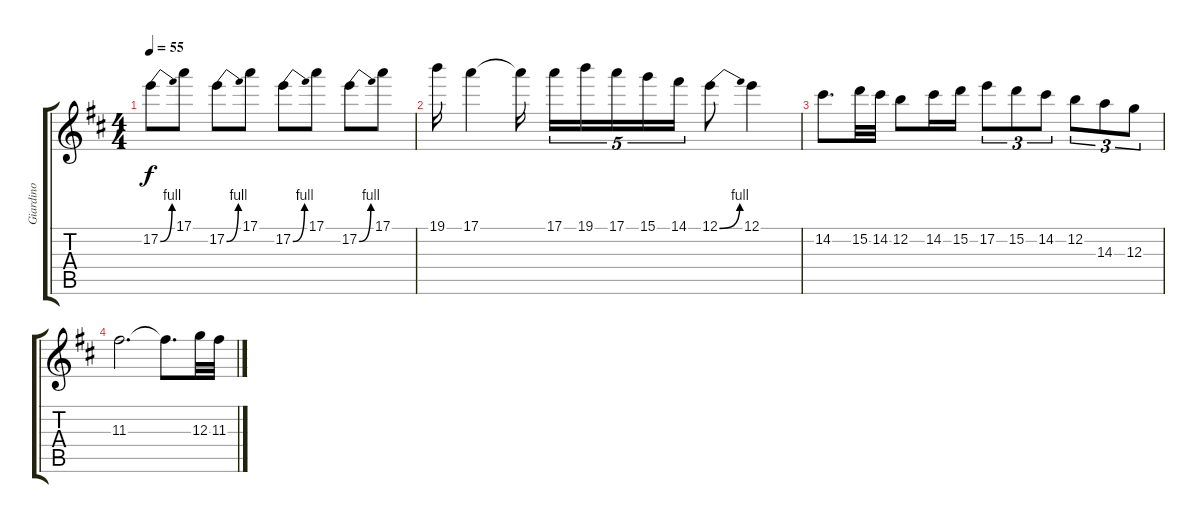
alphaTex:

\track ("Giardino" "Giardino") {instrument overdrivenguitar}
\staff {score tabs}
\tuning (E4 B3 G3 D3 A2 E2) {hide}
\ts (4 4)
\tempo 55
\clef g2
\ks d
17.2{be (bend 0 0 60 4)}.8{dy f volume 0} 17.1.8 17.2{be (bend 0 0 60 4)}.8 17.1.8 17.2{be (bend 0 0 60 4)}.8 17.1.8 17.2{be (bend 0 0 60 4)}.8 17.1.8 |
19.1.16 17.1.4 17.1{t}.16{beam splitsecondary} 17.1.16{tu (5 4)} 19.1.16{tu (5 4)} 17.1.16{tu (5 4)} 15.1.16{tu (5 4)} 14.1.16{tu (5 4)} 12.1{be (bend 0 0 60 4)}.8 12.1.4 |
14.2.8{d} 15.2.32 14.2.32 12.2.8 14.2.16 15.2.16 17.2.8{tu (3 2)} 15.2.8{tu (3 2)} 14.2.8{tu (3 2)} 12.2.8{tu (3 2)} 14.3.8{tu (3 2)} 12.3.8{tu (3 2)} |
11.3.2{d} 11.3{t}.8{d} 12.3.32 11.3.32
